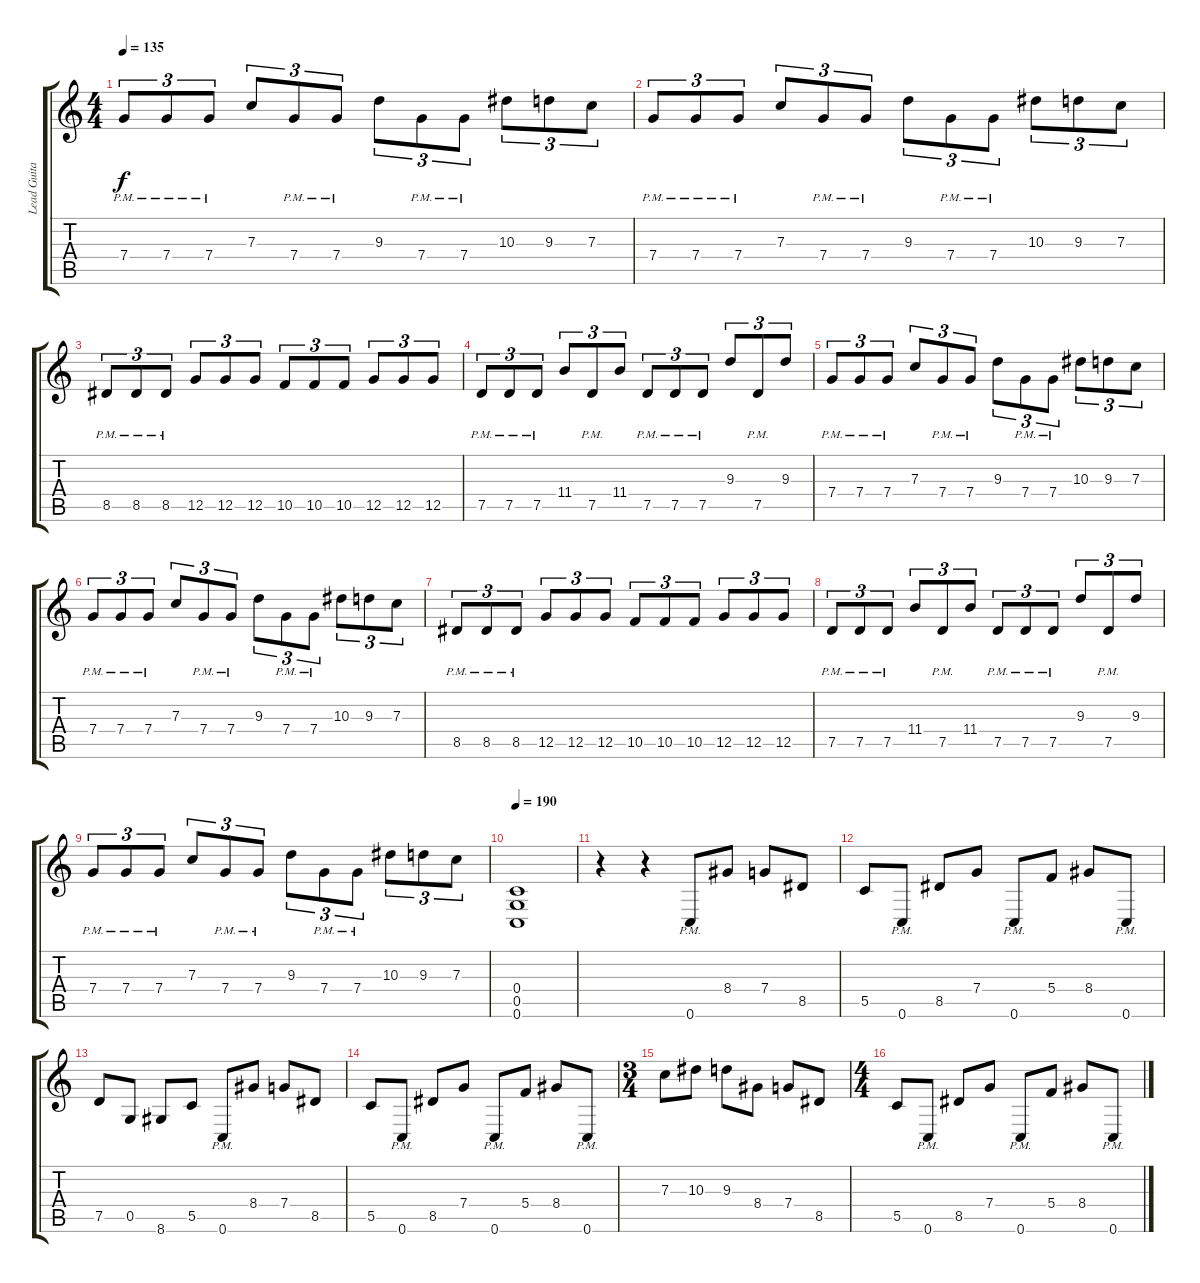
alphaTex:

\track ("Lead Guitar" "Lead Guita") {instrument distortionguitar}
\staff {score tabs}
\tuning (D4 A3 F3 C3 G2 C2) {hide}
\ts (4 4)
\tempo 135
\clef g2
\ks c
7.4{pm}.8{tu (3 2) dy f} 7.4{pm}.8{tu (3 2)} 7.4{pm}.8{tu (3 2)} 7.3.8{tu (3 2)} 7.4{pm}.8{tu (3 2)} 7.4{pm}.8{tu (3 2)} 9.3.8{tu (3 2)} 7.4{pm}.8{tu (3 2)} 7.4{pm}.8{tu (3 2)} 10.3.8{tu (3 2)} 9.3.8{tu (3 2)} 7.3.8{tu (3 2)} |
7.4{pm}.8{tu (3 2)} 7.4{pm}.8{tu (3 2)} 7.4{pm}.8{tu (3 2)} 7.3.8{tu (3 2)} 7.4{pm}.8{tu (3 2)} 7.4{pm}.8{tu (3 2)} 9.3.8{tu (3 2)} 7.4{pm}.8{tu (3 2)} 7.4{pm}.8{tu (3 2)} 10.3.8{tu (3 2)} 9.3.8{tu (3 2)} 7.3.8{tu (3 2)} |
8.5{pm}.8{tu (3 2)} 8.5{pm}.8{tu (3 2)} 8.5{pm}.8{tu (3 2)} 12.5.8{tu (3 2)} 12.5.8{tu (3 2)} 12.5.8{tu (3 2)} 10.5.8{tu (3 2)} 10.5.8{tu (3 2)} 10.5.8{tu (3 2)} 12.5.8{tu (3 2)} 12.5.8{tu (3 2)} 12.5.8{tu (3 2)} |
7.5{pm}.8{tu (3 2)} 7.5{pm}.8{tu (3 2)} 7.5{pm}.8{tu (3 2)} 11.4.8{tu (3 2)} 7.5{pm}.8{tu (3 2)} 11.4.8{tu (3 2)} 7.5{pm}.8{tu (3 2)} 7.5{pm}.8{tu (3 2)} 7.5{pm}.8{tu (3 2)} 9.3.8{tu (3 2)} 7.5{pm}.8{tu (3 2)} 9.3.8{tu (3 2)} |
7.4{pm}.8{tu (3 2)} 7.4{pm}.8{tu (3 2)} 7.4{pm}.8{tu (3 2)} 7.3.8{tu (3 2)} 7.4{pm}.8{tu (3 2)} 7.4{pm}.8{tu (3 2)} 9.3.8{tu (3 2)} 7.4{pm}.8{tu (3 2)} 7.4{pm}.8{tu (3 2)} 10.3.8{tu (3 2)} 9.3.8{tu (3 2)} 7.3.8{tu (3 2)} |
7.4{pm}.8{tu (3 2)} 7.4{pm}.8{tu (3 2)} 7.4{pm}.8{tu (3 2)} 7.3.8{tu (3 2)} 7.4{pm}.8{tu (3 2)} 7.4{pm}.8{tu (3 2)} 9.3.8{tu (3 2)} 7.4{pm}.8{tu (3 2)} 7.4{pm}.8{tu (3 2)} 10.3.8{tu (3 2)} 9.3.8{tu (3 2)} 7.3.8{tu (3 2)} |
8.5{pm}.8{tu (3 2)} 8.5{pm}.8{tu (3 2)} 8.5{pm}.8{tu (3 2)} 12.5.8{tu (3 2)} 12.5.8{tu (3 2)} 12.5.8{tu (3 2)} 10.5.8{tu (3 2)} 10.5.8{tu (3 2)} 10.5.8{tu (3 2)} 12.5.8{tu (3 2)} 12.5.8{tu (3 2)} 12.5.8{tu (3 2)} |
7.5{pm}.8{tu (3 2)} 7.5{pm}.8{tu (3 2)} 7.5{pm}.8{tu (3 2)} 11.4.8{tu (3 2)} 7.5{pm}.8{tu (3 2)} 11.4.8{tu (3 2)} 7.5{pm}.8{tu (3 2)} 7.5{pm}.8{tu (3 2)} 7.5{pm}.8{tu (3 2)} 9.3.8{tu (3 2)} 7.5{pm}.8{tu (3 2)} 9.3.8{tu (3 2)} |
7.4{pm}.8{tu (3 2)} 7.4{pm}.8{tu (3 2)} 7.4{pm}.8{tu (3 2)} 7.3.8{tu (3 2)} 7.4{pm}.8{tu (3 2)} 7.4{pm}.8{tu (3 2)} 9.3.8{tu (3 2)} 7.4{pm}.8{tu (3 2)} 7.4{pm}.8{tu (3 2)} 10.3.8{tu (3 2)} 9.3.8{tu (3 2)} 7.3.8{tu (3 2)} |
\tempo 190
(0.4 0.5 0.6).1 |
r.4 r.4 0.6{pm}.8 8.4.8 7.4.8 8.5.8 |
5.5.8 0.6{pm}.8 8.5.8 7.4.8 0.6{pm}.8 5.4.8 8.4.8 0.6{pm}.8 |
7.5.8 0.5.8 8.6.8 5.5.8 0.6{pm}.8 8.4.8 7.4.8 8.5.8 |
5.5.8 0.6{pm}.8 8.5.8 7.4.8 0.6{pm}.8 5.4.8 8.4.8 0.6{pm}.8 |
\ts (3 4)
7.3.8 10.3.8 9.3.8 8.4.8 7.4.8 8.5.8 |
\ts (4 4)
5.5.8 0.6{pm}.8 8.5.8 7.4.8 0.6{pm}.8 5.4.8 8.4.8 0.6{pm}.8
